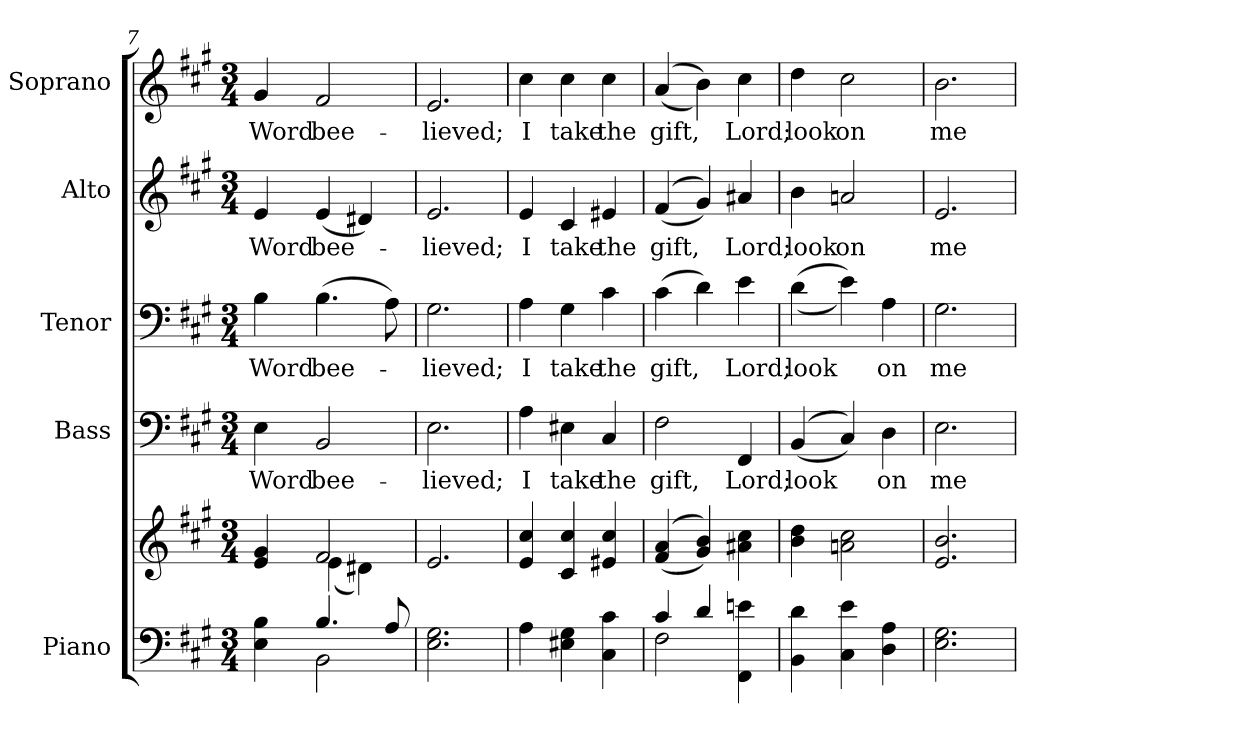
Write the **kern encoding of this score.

**kern	**kern	**kern	**text	**kern	**text	**kern	**text	**kern	**text
*part5	*part5	*part4	*part4	*part3	*part3	*part2	*part2	*part1	*part1
*staff6	*staff5	*staff4	*staff4	*staff3	*staff3	*staff2	*staff2	*staff1	*staff1
*I"Piano	*	*I"Bass	*	*I"Tenor	*	*I"Alto	*	*I"Soprano	*
*I'Pno.	*	*I'B.	*	*I'T.	*	*I'A.	*	*I'S.	*
!!LO:PB:g=z
*clefF4	*clefG2	*clefF4	*	*clefF4	*	*clefG2	*	*clefG2	*
*k[f#c#g#]	*k[f#c#g#]	*k[f#c#g#]	*	*k[f#c#g#]	*	*k[f#c#g#]	*	*k[f#c#g#]	*
*A:	*A:	*A:	*	*A:	*	*A:	*	*A:	*
*M3/4	*M3/4	*M3/4	*	*M3/4	*	*M3/4	*	*M3/4	*
=7	=7	=7	=7	=7	=7	=7	=7	=7	=7
*^	*^	*	*	*	*	*	*	*	*
!	!	!	!	!	!LO:LY:b:color=#000000	!	!	!	!	!	!
!	!	!	!	!	!	!	!LO:LY:b:color=#000000	!	!	!	!
!	!	!	!	!	!	!	!	!	!LO:LY:b:color=#000000	!	!
!	!	!	!	!	!	!	!	!	!	!	!LO:LY:b:color=#000000
4Ei\ 4Bi	4ryy	4ei/ 4g#i	4ryy	4Ei\	Word	4Bi\	Word	4ei/	Word	4g#i/	Word
!	!	!	!	!	!LO:LY:b:color=#000000	!	!	!	!	!	!
!	!	!	!	!	!	!	!LO:LY:b:color=#000000	!	!	!	!
!	!	!	!	!	!	!	!	!	!LO:LY:b:color=#000000	!	!
!	!	!	!	!	!	!	!	!	!	!	!LO:LY:b:color=#000000
4.Bi/	2BBi\	2f#i/	(4ei\	2BBi/	bee-	(4.Bi\	bee-	(4ei/	bee-	2f#i/	bee-
.	.	.	4d#Xi\)	.	.	.	.	4d#Xi/)	.	.	.
8Ai/	.	.	.	.	.	8Ai\)	.	.	.	.	.
*v	*v	*	*	*	*	*	*	*	*	*	*
*	*v	*v	*	*	*	*	*	*	*	*
=8	=8	=8	=8	=8	=8	=8	=8	=8	=8
!	!	!	!LO:LY:b:color=#000000	!	!	!	!	!	!
!	!	!	!	!	!LO:LY:b:color=#000000	!	!	!	!
!	!	!	!	!	!	!	!LO:LY:b:color=#000000	!	!
!	!	!	!	!	!	!	!	!	!LO:LY:b:color=#000000
2.Ei\ 2.G#i	2.ei/	2.Ei\	-lieved;	2.G#i\	-lieved;	2.ei/	-lieved;	2.ei/	-lieved;
=9	=9	=9	=9	=9	=9	=9	=9	=9	=9
!	!	!	!LO:LY:b:color=#000000	!	!	!	!	!	!
!	!	!	!	!	!LO:LY:b:color=#000000	!	!	!	!
!	!	!	!	!	!	!	!LO:LY:b:color=#000000	!	!
!	!	!	!	!	!	!	!	!	!LO:LY:b:color=#000000
4Ai\	4ei/ 4cc#i	4Ai\	I	4Ai\	I	4ei/	I	4cc#i\	I
!	!	!	!LO:LY:b:color=#000000	!	!	!	!	!	!
!	!	!	!	!	!LO:LY:b:color=#000000	!	!	!	!
!	!	!	!	!	!	!	!LO:LY:b:color=#000000	!	!
!	!	!	!	!	!	!	!	!	!LO:LY:b:color=#000000
4E#Xi\ 4G#i	4c#i/ 4cc#i	4E#Xi\	take	4G#i\	take	4c#i/	take	4cc#i\	take
!	!	!	!LO:LY:b:color=#000000	!	!	!	!	!	!
!	!	!	!	!	!LO:LY:b:color=#000000	!	!	!	!
!	!	!	!	!	!	!	!LO:LY:b:color=#000000	!	!
!	!	!	!	!	!	!	!	!	!LO:LY:b:color=#000000
4C#i\ 4c#i	4e#Xi/ 4cc#i	4C#i/	the	4c#i\	the	4e#Xi/	the	4cc#i\	the
!!LO:PB:g=z
=10	=10	=10	=10	=10	=10	=10	=10	=10	=10
*^	*	*	*	*	*	*	*	*	*
!	!	!	!	!LO:LY:b:color=#000000	!	!	!	!	!	!
!	!	!	!	!	!	!LO:LY:b:color=#000000	!	!	!	!
!	!	!	!	!	!	!	!	!LO:LY:b:color=#000000	!	!
!	!	!	!	!	!	!	!	!	!	!LO:LY:b:color=#000000
4c#i/	2F#i\	((4f#i/ 4ai	2F#i\	gift,	(4c#i\	gift,	((4f#i/	gift,	((4ai/	gift,
4di/	.	4g#i/ 4bi))	.	.	4di\)	.	4g#i/))	.	4bi\))	.
!	!	!	!	!LO:LY:b:color=#000000	!	!	!	!	!	!
!	!	!	!	!	!	!LO:LY:b:color=#000000	!	!	!	!
!	!	!	!	!	!	!	!	!LO:LY:b:color=#000000	!	!
!	!	!	!	!	!	!	!	!	!	!LO:LY:b:color=#000000
4FF#i\ 4eni	4ryy	4a#Xi\ 4cc#i	4FF#i/	Lord;	4ei\	Lord;	4a#Xi/	Lord;	4cc#i\	Lord;
*v	*v	*	*	*	*	*	*	*	*	*
=11	=11	=11	=11	=11	=11	=11	=11	=11	=11
*^	*	*	*	*	*	*	*	*	*
!	!	!	!	!LO:LY:b:color=#000000	!	!	!	!	!	!
*v	*v	*	*	*	*	*	*	*	*	*
*^	*	*	*	*	*	*	*	*	*
!	!	!	!	!	!	!LO:LY:b:color=#000000	!	!	!	!
*v	*v	*	*	*	*	*	*	*	*	*
*^	*	*	*	*	*	*	*	*	*
!	!	!	!	!	!	!	!	!LO:LY:b:color=#000000	!	!
*v	*v	*	*	*	*	*	*	*	*	*
*^	*	*	*	*	*	*	*	*	*
!	!	!	!	!	!	!	!	!	!	!LO:LY:b:color=#000000
*v	*v	*	*	*	*	*	*	*	*	*
4BBi\ 4di	4bi\ 4ddi	((4BBi/	look	((4di\	look	4bi\	look	4ddi\	look
!	!	!	!	!	!	!	!LO:LY:b:color=#000000	!	!
!	!	!	!	!	!	!	!	!	!LO:LY:b:color=#000000
4C#i\ 4ei	2ani\ 2cc#i	4C#i/))	.	4ei\))	.	2ani/	on	2cc#i\	on
!	!	!	!LO:LY:b:color=#000000	!	!	!	!	!	!
!	!	!	!	!	!LO:LY:b:color=#000000	!	!	!	!
4Di\ 4Ai	.	4Di\	on	4Ai\	on	.	.	.	.
=12	=12	=12	=12	=12	=12	=12	=12	=12	=12
!	!	!	!LO:LY:b:color=#000000	!	!	!	!	!	!
!	!	!	!	!	!LO:LY:b:color=#000000	!	!	!	!
!	!	!	!	!	!	!	!LO:LY:b:color=#000000	!	!
!	!	!	!	!	!	!	!	!	!LO:LY:b:color=#000000
2.Ei\ 2.G#i	2.ei/ 2.bi	2.Ei\	me	2.G#i\	me	2.ei/	me	2.bi\	me
=	=	=	=	=	=	=	=	=	=
*-	*-	*-	*-	*-	*-	*-	*-	*-	*-
